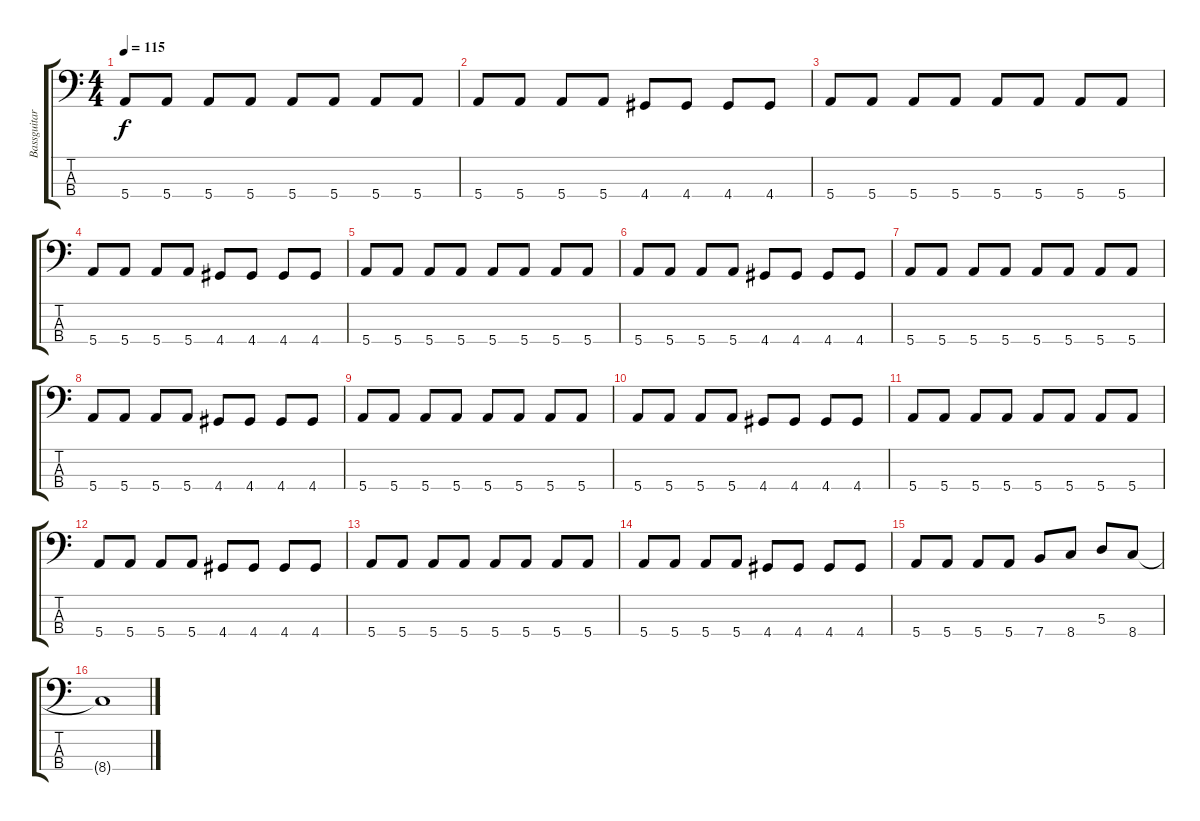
\track ("Bassguitar" "Bassguitar") {instrument electricbassfinger}
\staff {score tabs}
\tuning (G2 D2 A1 E1) {hide}
\ts (4 4)
\tempo 115
\clef f4
\ks c
5.4.8{dy f} 5.4.8 5.4.8 5.4.8 5.4.8 5.4.8 5.4.8 5.4.8 |
5.4.8 5.4.8 5.4.8 5.4.8 4.4.8 4.4.8 4.4.8 4.4.8 |
5.4.8 5.4.8 5.4.8 5.4.8 5.4.8 5.4.8 5.4.8 5.4.8 |
5.4.8 5.4.8 5.4.8 5.4.8 4.4.8 4.4.8 4.4.8 4.4.8 |
5.4.8 5.4.8 5.4.8 5.4.8 5.4.8 5.4.8 5.4.8 5.4.8 |
5.4.8 5.4.8 5.4.8 5.4.8 4.4.8 4.4.8 4.4.8 4.4.8 |
5.4.8 5.4.8 5.4.8 5.4.8 5.4.8 5.4.8 5.4.8 5.4.8 |
5.4.8 5.4.8 5.4.8 5.4.8 4.4.8 4.4.8 4.4.8 4.4.8 |
5.4.8 5.4.8 5.4.8 5.4.8 5.4.8 5.4.8 5.4.8 5.4.8 |
5.4.8 5.4.8 5.4.8 5.4.8 4.4.8 4.4.8 4.4.8 4.4.8 |
5.4.8 5.4.8 5.4.8 5.4.8 5.4.8 5.4.8 5.4.8 5.4.8 |
5.4.8 5.4.8 5.4.8 5.4.8 4.4.8 4.4.8 4.4.8 4.4.8 |
5.4.8 5.4.8 5.4.8 5.4.8 5.4.8 5.4.8 5.4.8 5.4.8 |
5.4.8 5.4.8 5.4.8 5.4.8 4.4.8 4.4.8 4.4.8 4.4.8 |
5.4.8 5.4.8 5.4.8 5.4.8 7.4.8 8.4.8 5.3.8 8.4.8 |
8.4{t}.1
